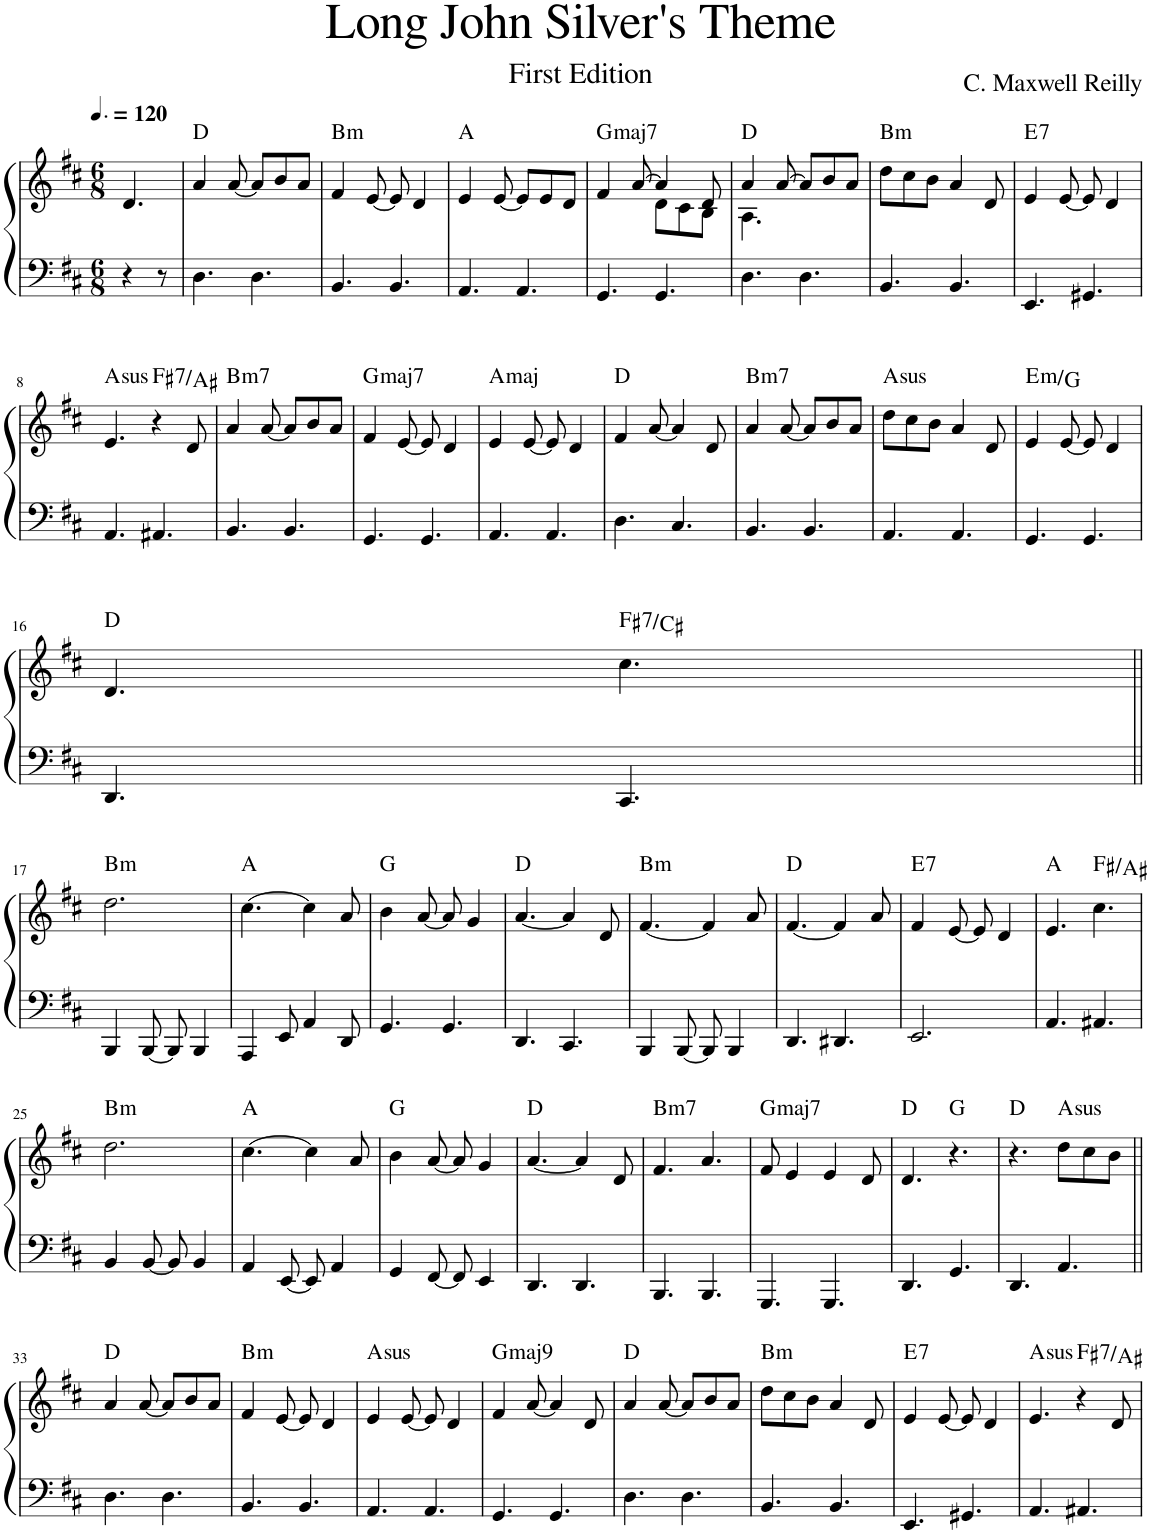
**kern	**kern	**harte
*part1	*part1	*part1
*staff2	*staff1	*
*I"Piano	*	*
*I'Pno.	*	*
*clefF4	*clefG2	*
*k[f#c#]	*k[f#c#]	*
*M6/8	*M6/8	*
*MM180	*MM180	*
=	=	=
4r	4.d/	.
8r	.	.
=1	=1	=1
4.D\	4a/	D:maj
.	[8a/	.
4.D\	8a/L]	.
.	8b/	.
.	8a/J	.
=2	=2	=2
!	!	!LO:H:kt=m
4.BB/	4f#/	B:min
.	[8e/	.
4.BB/	8e/]	.
.	4d/	.
=3	=3	=3
4.AA/	4e/	A:maj
.	[8e/	.
4.AA/	8e/L]	.
.	8e/	.
.	8d/J	.
=4	=4	=4
*	*^	*
!	!	!	!LO:H:kt=maj7
4.GG/	4f#/	4.ryy	G:maj7
.	[8a/	.	.
4.GG/	4a/]	8d\L	.
.	.	8c#\	.
.	8d/	8B\J	.
=5	=5	=5	=5
4.D\	4a/	4.A\	D:maj
.	[8a/	.	.
4.D\	8a/L]	4.ryy	.
.	8b/	.	.
.	8a/J	.	.
*	*v	*v	*
=6	=6	=6
!	!	!LO:H:kt=m
4.BB/	8dd\L	B:min
.	8cc#\	.
.	8b\J	.
4.BB/	4a/	.
.	8d/	.
=7	=7	=7
!	!	!LO:H:kt=7
4.EE/	4e/	E:7
.	[8e/	.
4.GG#X/	8e/]	.
.	4d/	.
!!LO:LB:g=z
=8	=8	=8
!	!	!LO:H:kt=sus
4.AA/	4.e/	A:sus4
!	!	!LO:H:kt=7
4.AA#X/	4r	F#:7/3
.	8d/	.
=9	=9	=9
!	!	!LO:H:kt=m7
4.BB/	4a/	B:min7
.	[8a/	.
4.BB/	8a/L]	.
.	8b/	.
.	8a/J	.
=10	=10	=10
!	!	!LO:H:kt=maj7
4.GG/	4f#/	G:maj7
.	[8e/	.
4.GG/	8e/]	.
.	4d/	.
=11	=11	=11
!	!	!LO:H:kt=maj
4.AA/	4e/	A:maj
.	[8e/	.
4.AA/	8e/]	.
.	4d/	.
=12	=12	=12
4.D\	4f#/	D:maj
.	[8a/	.
4.C#/	4a/]	.
.	8d/	.
=13	=13	=13
!	!	!LO:H:kt=m7
4.BB/	4a/	B:min7
.	[8a/	.
4.BB/	8a/L]	.
.	8b/	.
.	8a/J	.
=14	=14	=14
!	!	!LO:H:kt=sus
4.AA/	8dd\L	A:sus4
.	8cc#\	.
.	8b\J	.
4.AA/	4a/	.
.	8d/	.
=15	=15	=15
!	!	!LO:H:kt=m
4.GG/	4e/	E:min/b3
.	[8e/	.
4.GG/	8e/]	.
.	4d/	.
!!LO:LB:g=z
=16	=16	=16
4.DD/	4.d/	D:maj
!	!	!LO:H:kt=7
4.CC#/	4.cc#\	F#:7/5
!!LO:LB:g=z
=17||	=17||	=17||
!	!	!LO:H:kt=m
4BBB/	2.dd\	B:min
[8BBB/	.	.
8BBB/]	.	.
4BBB/	.	.
=18	=18	=18
4AAA/	[4.cc#\	A:maj
8EE/	.	.
4AA/	4cc#\]	.
8DD/	8a/	.
=19	=19	=19
4.GG/	4b\	G:maj
.	[8a/	.
4.GG/	8a/]	.
.	4g/	.
=20	=20	=20
4.DD/	[4.a/	D:maj
4.CC#/	4a/]	.
.	8d/	.
=21	=21	=21
!	!	!LO:H:kt=m
4BBB/	[4.f#/	B:min
[8BBB/	.	.
8BBB/]	4f#/]	.
4BBB/	.	.
.	8a/	.
=22	=22	=22
4.DD/	[4.f#/	D:maj
4.DD#X/	4f#/]	.
.	8a/	.
=23	=23	=23
!	!	!LO:H:kt=7
2.EE/	4f#/	E:7
.	[8e/	.
.	8e/]	.
.	4d/	.
=24	=24	=24
4.AA/	4.e/	A:maj
4.AA#X/	4.cc#\	F#:maj/3
!!LO:LB:g=z
=25	=25	=25
!	!	!LO:H:kt=m
4BB/	2.dd\	B:min
[8BB/	.	.
8BB/]	.	.
4BB/	.	.
=26	=26	=26
4AA/	[4.cc#\	A:maj
[8EE/	.	.
8EE/]	4cc#\]	.
4AA/	.	.
.	8a/	.
=27	=27	=27
4GG/	4b\	G:maj
[8FF#/	[8a/	.
8FF#/]	8a/]	.
4EE/	4g/	.
=28	=28	=28
4.DD/	[4.a/	D:maj
4.DD/	4a/]	.
.	8d/	.
=29	=29	=29
!	!	!LO:H:kt=m7
4.BBB/	4.f#/	B:min7
4.BBB/	4.a/	.
=30	=30	=30
!	!	!LO:H:kt=maj7
4.GGG/	8f#/	G:maj7
.	4e/	.
4.GGG/	4e/	.
.	8d/	.
=31	=31	=31
4.DD/	4.d/	D:maj
4.GG/	4.r	G:maj
=32	=32	=32
4.DD/	4.r	D:maj
!	!	!LO:H:kt=sus
4.AA/	8dd\L	A:sus4
.	8cc#\	.
.	8b\J	.
!!LO:LB:g=z
=33||	=33||	=33||
4.D\	4a/	D:maj
.	[8a/	.
4.D\	8a/L]	.
.	8b/	.
.	8a/J	.
=34	=34	=34
!	!	!LO:H:kt=m
4.BB/	4f#/	B:min
.	[8e/	.
4.BB/	8e/]	.
.	4d/	.
=35	=35	=35
!	!	!LO:H:kt=sus
4.AA/	4e/	A:sus4
.	[8e/	.
4.AA/	8e/]	.
.	4d/	.
=36	=36	=36
!	!	!LO:H:kt=maj9
4.GG/	4f#/	G:maj9
.	[8a/	.
4.GG/	4a/]	.
.	8d/	.
=37	=37	=37
4.D\	4a/	D:maj
.	[8a/	.
4.D\	8a/L]	.
.	8b/	.
.	8a/J	.
=38	=38	=38
!	!	!LO:H:kt=m
4.BB/	8dd\L	B:min
.	8cc#\	.
.	8b\J	.
4.BB/	4a/	.
.	8d/	.
=39	=39	=39
!	!	!LO:H:kt=7
4.EE/	4e/	E:7
.	[8e/	.
4.GG#X/	8e/]	.
.	4d/	.
=40	=40	=40
!	!	!LO:H:kt=sus
4.AA/	4.e/	A:sus4
!	!	!LO:H:kt=7
4.AA#X/	4r	F#:7/3
.	8d/	.
=	=	=
*-	*-	*-
